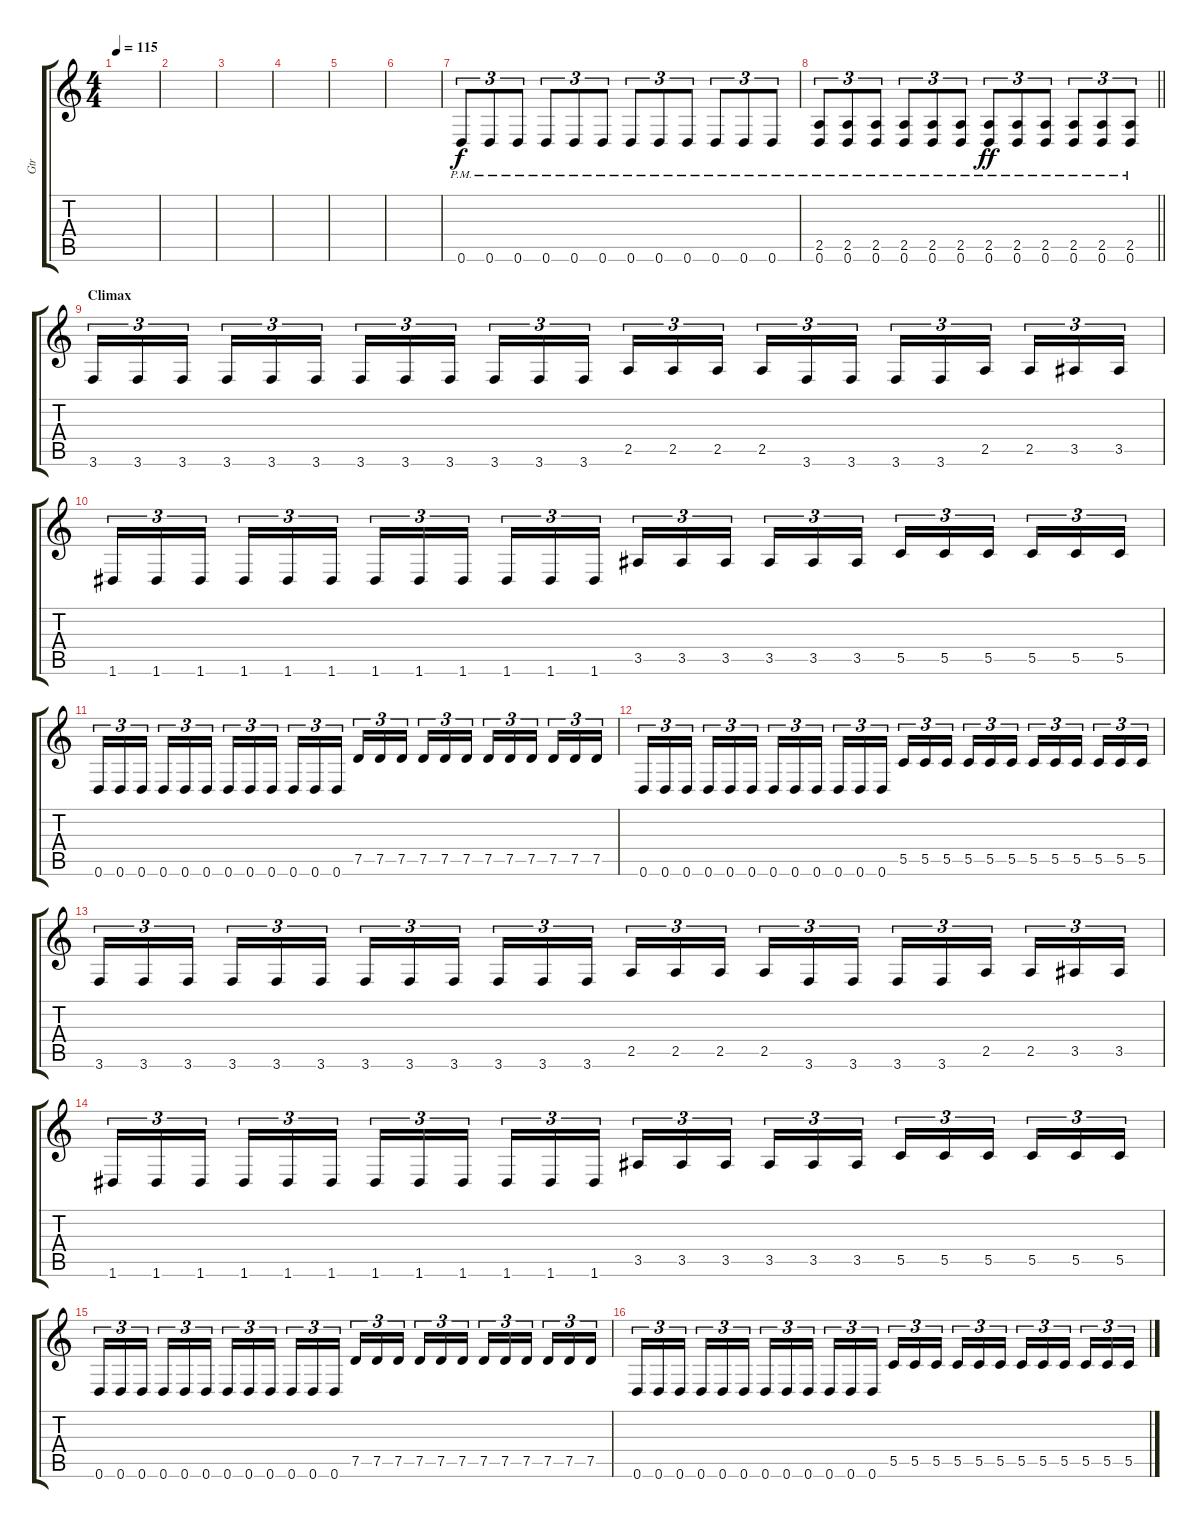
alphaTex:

\track ("Gtr" "Gtr") {instrument overdrivenguitar}
\staff {score tabs}
\tuning (D4 A3 F3 C3 G2 D2) {hide}
\ts (4 4)
\tempo 115
\clef g2
\ks c
|
|
|
|
|
|
0.6{pm}.8{tu (3 2) dy f} 0.6{pm}.8{tu (3 2)} 0.6{pm}.8{tu (3 2)} 0.6{pm}.8{tu (3 2)} 0.6{pm}.8{tu (3 2)} 0.6{pm}.8{tu (3 2)} 0.6{pm}.8{tu (3 2)} 0.6{pm}.8{tu (3 2)} 0.6{pm}.8{tu (3 2)} 0.6{pm}.8{tu (3 2)} 0.6{pm}.8{tu (3 2)} 0.6{pm}.8{tu (3 2)} |
\barLineRight lightlight
(2.5{pm} 0.6{pm}).8{tu (3 2)} (2.5{pm} 0.6{pm}).8{tu (3 2)} (2.5{pm} 0.6{pm}).8{tu (3 2)} (2.5{pm} 0.6{pm}).8{tu (3 2)} (2.5{pm} 0.6{pm}).8{tu (3 2)} (2.5{pm} 0.6{pm}).8{tu (3 2)} (2.5{pm} 0.6{pm}).8{tu (3 2) dy ff} (2.5{pm} 0.6{pm}).8{tu (3 2)} (2.5{pm} 0.6{pm}).8{tu (3 2)} (2.5{pm} 0.6{pm}).8{tu (3 2)} (2.5{pm} 0.6{pm}).8{tu (3 2)} (2.5{pm} 0.6{pm}).8{tu (3 2)} |
\section ("" "Climax")
3.6.16{tu (3 2)} 3.6.16{tu (3 2)} 3.6.16{tu (3 2) beam splitsecondary} 3.6.16{tu (3 2)} 3.6.16{tu (3 2)} 3.6.16{tu (3 2)} 3.6.16{tu (3 2)} 3.6.16{tu (3 2)} 3.6.16{tu (3 2) beam splitsecondary} 3.6.16{tu (3 2)} 3.6.16{tu (3 2)} 3.6.16{tu (3 2)} 2.5.16{tu (3 2)} 2.5.16{tu (3 2)} 2.5.16{tu (3 2) beam splitsecondary} 2.5.16{tu (3 2)} 3.6.16{tu (3 2)} 3.6.16{tu (3 2)} 3.6.16{tu (3 2)} 3.6.16{tu (3 2)} 2.5.16{tu (3 2) beam splitsecondary} 2.5.16{tu (3 2)} 3.5.16{tu (3 2)} 3.5.16{tu (3 2)} |
1.6.16{tu (3 2)} 1.6.16{tu (3 2)} 1.6.16{tu (3 2) beam splitsecondary} 1.6.16{tu (3 2)} 1.6.16{tu (3 2)} 1.6.16{tu (3 2)} 1.6.16{tu (3 2)} 1.6.16{tu (3 2)} 1.6.16{tu (3 2) beam splitsecondary} 1.6.16{tu (3 2)} 1.6.16{tu (3 2)} 1.6.16{tu (3 2)} 3.5.16{tu (3 2)} 3.5.16{tu (3 2)} 3.5.16{tu (3 2) beam splitsecondary} 3.5.16{tu (3 2)} 3.5.16{tu (3 2)} 3.5.16{tu (3 2)} 5.5.16{tu (3 2)} 5.5.16{tu (3 2)} 5.5.16{tu (3 2) beam splitsecondary} 5.5.16{tu (3 2)} 5.5.16{tu (3 2)} 5.5.16{tu (3 2)} |
0.6.16{tu (3 2)} 0.6.16{tu (3 2)} 0.6.16{tu (3 2) beam splitsecondary} 0.6.16{tu (3 2)} 0.6.16{tu (3 2)} 0.6.16{tu (3 2)} 0.6.16{tu (3 2)} 0.6.16{tu (3 2)} 0.6.16{tu (3 2) beam splitsecondary} 0.6.16{tu (3 2)} 0.6.16{tu (3 2)} 0.6.16{tu (3 2)} 7.5.16{tu (3 2)} 7.5.16{tu (3 2)} 7.5.16{tu (3 2) beam splitsecondary} 7.5.16{tu (3 2)} 7.5.16{tu (3 2)} 7.5.16{tu (3 2)} 7.5.16{tu (3 2)} 7.5.16{tu (3 2)} 7.5.16{tu (3 2) beam splitsecondary} 7.5.16{tu (3 2)} 7.5.16{tu (3 2)} 7.5.16{tu (3 2)} |
0.6.16{tu (3 2)} 0.6.16{tu (3 2)} 0.6.16{tu (3 2) beam splitsecondary} 0.6.16{tu (3 2)} 0.6.16{tu (3 2)} 0.6.16{tu (3 2)} 0.6.16{tu (3 2)} 0.6.16{tu (3 2)} 0.6.16{tu (3 2) beam splitsecondary} 0.6.16{tu (3 2)} 0.6.16{tu (3 2)} 0.6.16{tu (3 2)} 5.5.16{tu (3 2)} 5.5.16{tu (3 2)} 5.5.16{tu (3 2) beam splitsecondary} 5.5.16{tu (3 2)} 5.5.16{tu (3 2)} 5.5.16{tu (3 2)} 5.5.16{tu (3 2)} 5.5.16{tu (3 2)} 5.5.16{tu (3 2) beam splitsecondary} 5.5.16{tu (3 2)} 5.5.16{tu (3 2)} 5.5.16{tu (3 2)} |
3.6.16{tu (3 2)} 3.6.16{tu (3 2)} 3.6.16{tu (3 2) beam splitsecondary} 3.6.16{tu (3 2)} 3.6.16{tu (3 2)} 3.6.16{tu (3 2)} 3.6.16{tu (3 2)} 3.6.16{tu (3 2)} 3.6.16{tu (3 2) beam splitsecondary} 3.6.16{tu (3 2)} 3.6.16{tu (3 2)} 3.6.16{tu (3 2)} 2.5.16{tu (3 2)} 2.5.16{tu (3 2)} 2.5.16{tu (3 2) beam splitsecondary} 2.5.16{tu (3 2)} 3.6.16{tu (3 2)} 3.6.16{tu (3 2)} 3.6.16{tu (3 2)} 3.6.16{tu (3 2)} 2.5.16{tu (3 2) beam splitsecondary} 2.5.16{tu (3 2)} 3.5.16{tu (3 2)} 3.5.16{tu (3 2)} |
1.6.16{tu (3 2)} 1.6.16{tu (3 2)} 1.6.16{tu (3 2) beam splitsecondary} 1.6.16{tu (3 2)} 1.6.16{tu (3 2)} 1.6.16{tu (3 2)} 1.6.16{tu (3 2)} 1.6.16{tu (3 2)} 1.6.16{tu (3 2) beam splitsecondary} 1.6.16{tu (3 2)} 1.6.16{tu (3 2)} 1.6.16{tu (3 2)} 3.5.16{tu (3 2)} 3.5.16{tu (3 2)} 3.5.16{tu (3 2) beam splitsecondary} 3.5.16{tu (3 2)} 3.5.16{tu (3 2)} 3.5.16{tu (3 2)} 5.5.16{tu (3 2)} 5.5.16{tu (3 2)} 5.5.16{tu (3 2) beam splitsecondary} 5.5.16{tu (3 2)} 5.5.16{tu (3 2)} 5.5.16{tu (3 2)} |
0.6.16{tu (3 2)} 0.6.16{tu (3 2)} 0.6.16{tu (3 2) beam splitsecondary} 0.6.16{tu (3 2)} 0.6.16{tu (3 2)} 0.6.16{tu (3 2)} 0.6.16{tu (3 2)} 0.6.16{tu (3 2)} 0.6.16{tu (3 2) beam splitsecondary} 0.6.16{tu (3 2)} 0.6.16{tu (3 2)} 0.6.16{tu (3 2)} 7.5.16{tu (3 2)} 7.5.16{tu (3 2)} 7.5.16{tu (3 2) beam splitsecondary} 7.5.16{tu (3 2)} 7.5.16{tu (3 2)} 7.5.16{tu (3 2)} 7.5.16{tu (3 2)} 7.5.16{tu (3 2)} 7.5.16{tu (3 2) beam splitsecondary} 7.5.16{tu (3 2)} 7.5.16{tu (3 2)} 7.5.16{tu (3 2)} |
0.6.16{tu (3 2)} 0.6.16{tu (3 2)} 0.6.16{tu (3 2) beam splitsecondary} 0.6.16{tu (3 2)} 0.6.16{tu (3 2)} 0.6.16{tu (3 2)} 0.6.16{tu (3 2)} 0.6.16{tu (3 2)} 0.6.16{tu (3 2) beam splitsecondary} 0.6.16{tu (3 2)} 0.6.16{tu (3 2)} 0.6.16{tu (3 2)} 5.5.16{tu (3 2)} 5.5.16{tu (3 2)} 5.5.16{tu (3 2) beam splitsecondary} 5.5.16{tu (3 2)} 5.5.16{tu (3 2)} 5.5.16{tu (3 2)} 5.5.16{tu (3 2)} 5.5.16{tu (3 2)} 5.5.16{tu (3 2) beam splitsecondary} 5.5.16{tu (3 2)} 5.5.16{tu (3 2)} 5.5.16{tu (3 2)}
